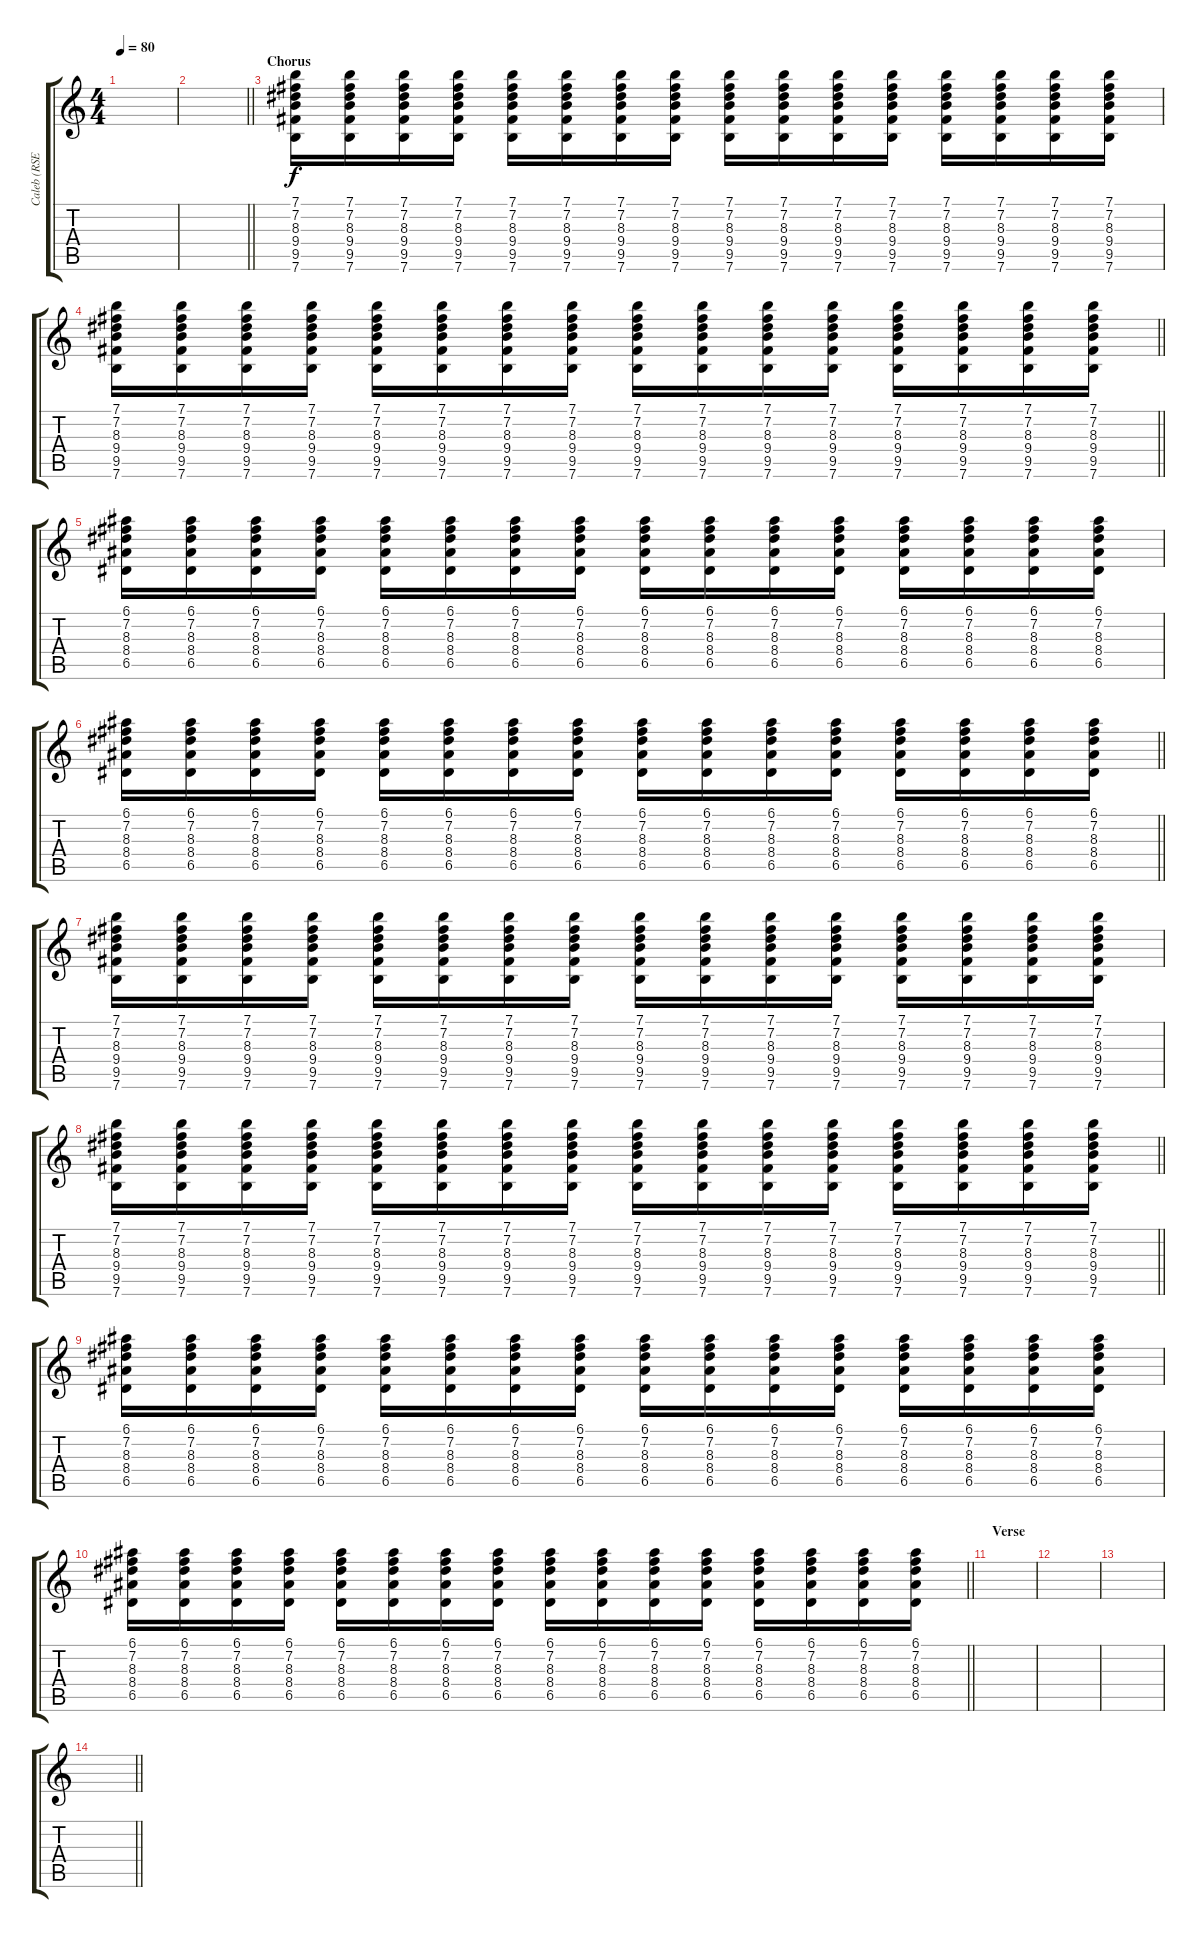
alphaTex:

\track ("Caleb (RSE)" "Caleb (RSE") {instrument overdrivenguitar}
\staff {score tabs}
\tuning (E4 B3 G3 D3 A2 E2) {hide}
\ts (4 4)
\tempo 80
\clef g2
\ks c
|
\barLineRight lightlight
|
\section ("" "Chorus")
(7.1 7.2 8.3 9.4 9.5 7.6).16 (7.1 7.2 8.3 9.4 9.5 7.6).16 (7.1 7.2 8.3 9.4 9.5 7.6).16 (7.1 7.2 8.3 9.4 9.5 7.6).16 (7.1 7.2 8.3 9.4 9.5 7.6).16 (7.1 7.2 8.3 9.4 9.5 7.6).16 (7.1 7.2 8.3 9.4 9.5 7.6).16 (7.1 7.2 8.3 9.4 9.5 7.6).16 (7.1 7.2 8.3 9.4 9.5 7.6).16 (7.1 7.2 8.3 9.4 9.5 7.6).16 (7.1 7.2 8.3 9.4 9.5 7.6).16 (7.1 7.2 8.3 9.4 9.5 7.6).16 (7.1 7.2 8.3 9.4 9.5 7.6).16 (7.1 7.2 8.3 9.4 9.5 7.6).16 (7.1 7.2 8.3 9.4 9.5 7.6).16 (7.1 7.2 8.3 9.4 9.5 7.6).16 |
\barLineRight lightlight
(7.1 7.2 8.3 9.4 9.5 7.6).16 (7.1 7.2 8.3 9.4 9.5 7.6).16 (7.1 7.2 8.3 9.4 9.5 7.6).16 (7.1 7.2 8.3 9.4 9.5 7.6).16 (7.1 7.2 8.3 9.4 9.5 7.6).16 (7.1 7.2 8.3 9.4 9.5 7.6).16 (7.1 7.2 8.3 9.4 9.5 7.6).16 (7.1 7.2 8.3 9.4 9.5 7.6).16 (7.1 7.2 8.3 9.4 9.5 7.6).16 (7.1 7.2 8.3 9.4 9.5 7.6).16 (7.1 7.2 8.3 9.4 9.5 7.6).16 (7.1 7.2 8.3 9.4 9.5 7.6).16 (7.1 7.2 8.3 9.4 9.5 7.6).16 (7.1 7.2 8.3 9.4 9.5 7.6).16 (7.1 7.2 8.3 9.4 9.5 7.6).16 (7.1 7.2 8.3 9.4 9.5 7.6).16 |
(6.1 7.2 8.3 8.4 6.5).16 (6.1 7.2 8.3 8.4 6.5).16 (6.1 7.2 8.3 8.4 6.5).16 (6.1 7.2 8.3 8.4 6.5).16 (6.1 7.2 8.3 8.4 6.5).16 (6.1 7.2 8.3 8.4 6.5).16 (6.1 7.2 8.3 8.4 6.5).16 (6.1 7.2 8.3 8.4 6.5).16 (6.1 7.2 8.3 8.4 6.5).16 (6.1 7.2 8.3 8.4 6.5).16 (6.1 7.2 8.3 8.4 6.5).16 (6.1 7.2 8.3 8.4 6.5).16 (6.1 7.2 8.3 8.4 6.5).16 (6.1 7.2 8.3 8.4 6.5).16 (6.1 7.2 8.3 8.4 6.5).16 (6.1 7.2 8.3 8.4 6.5).16 |
\barLineRight lightlight
(6.1 7.2 8.3 8.4 6.5).16 (6.1 7.2 8.3 8.4 6.5).16 (6.1 7.2 8.3 8.4 6.5).16 (6.1 7.2 8.3 8.4 6.5).16 (6.1 7.2 8.3 8.4 6.5).16 (6.1 7.2 8.3 8.4 6.5).16 (6.1 7.2 8.3 8.4 6.5).16 (6.1 7.2 8.3 8.4 6.5).16 (6.1 7.2 8.3 8.4 6.5).16 (6.1 7.2 8.3 8.4 6.5).16 (6.1 7.2 8.3 8.4 6.5).16 (6.1 7.2 8.3 8.4 6.5).16 (6.1 7.2 8.3 8.4 6.5).16 (6.1 7.2 8.3 8.4 6.5).16 (6.1 7.2 8.3 8.4 6.5).16 (6.1 7.2 8.3 8.4 6.5).16 |
(7.1 7.2 8.3 9.4 9.5 7.6).16 (7.1 7.2 8.3 9.4 9.5 7.6).16 (7.1 7.2 8.3 9.4 9.5 7.6).16 (7.1 7.2 8.3 9.4 9.5 7.6).16 (7.1 7.2 8.3 9.4 9.5 7.6).16 (7.1 7.2 8.3 9.4 9.5 7.6).16 (7.1 7.2 8.3 9.4 9.5 7.6).16 (7.1 7.2 8.3 9.4 9.5 7.6).16 (7.1 7.2 8.3 9.4 9.5 7.6).16 (7.1 7.2 8.3 9.4 9.5 7.6).16 (7.1 7.2 8.3 9.4 9.5 7.6).16 (7.1 7.2 8.3 9.4 9.5 7.6).16 (7.1 7.2 8.3 9.4 9.5 7.6).16 (7.1 7.2 8.3 9.4 9.5 7.6).16 (7.1 7.2 8.3 9.4 9.5 7.6).16 (7.1 7.2 8.3 9.4 9.5 7.6).16 |
\barLineRight lightlight
(7.1 7.2 8.3 9.4 9.5 7.6).16 (7.1 7.2 8.3 9.4 9.5 7.6).16 (7.1 7.2 8.3 9.4 9.5 7.6).16 (7.1 7.2 8.3 9.4 9.5 7.6).16 (7.1 7.2 8.3 9.4 9.5 7.6).16 (7.1 7.2 8.3 9.4 9.5 7.6).16 (7.1 7.2 8.3 9.4 9.5 7.6).16 (7.1 7.2 8.3 9.4 9.5 7.6).16 (7.1 7.2 8.3 9.4 9.5 7.6).16 (7.1 7.2 8.3 9.4 9.5 7.6).16 (7.1 7.2 8.3 9.4 9.5 7.6).16 (7.1 7.2 8.3 9.4 9.5 7.6).16 (7.1 7.2 8.3 9.4 9.5 7.6).16 (7.1 7.2 8.3 9.4 9.5 7.6).16 (7.1 7.2 8.3 9.4 9.5 7.6).16 (7.1 7.2 8.3 9.4 9.5 7.6).16 |
(6.1 7.2 8.3 8.4 6.5).16 (6.1 7.2 8.3 8.4 6.5).16 (6.1 7.2 8.3 8.4 6.5).16 (6.1 7.2 8.3 8.4 6.5).16 (6.1 7.2 8.3 8.4 6.5).16 (6.1 7.2 8.3 8.4 6.5).16 (6.1 7.2 8.3 8.4 6.5).16 (6.1 7.2 8.3 8.4 6.5).16 (6.1 7.2 8.3 8.4 6.5).16 (6.1 7.2 8.3 8.4 6.5).16 (6.1 7.2 8.3 8.4 6.5).16 (6.1 7.2 8.3 8.4 6.5).16 (6.1 7.2 8.3 8.4 6.5).16 (6.1 7.2 8.3 8.4 6.5).16 (6.1 7.2 8.3 8.4 6.5).16 (6.1 7.2 8.3 8.4 6.5).16 |
\barLineRight lightlight
(6.1 7.2 8.3 8.4 6.5).16 (6.1 7.2 8.3 8.4 6.5).16 (6.1 7.2 8.3 8.4 6.5).16 (6.1 7.2 8.3 8.4 6.5).16 (6.1 7.2 8.3 8.4 6.5).16 (6.1 7.2 8.3 8.4 6.5).16 (6.1 7.2 8.3 8.4 6.5).16 (6.1 7.2 8.3 8.4 6.5).16 (6.1 7.2 8.3 8.4 6.5).16 (6.1 7.2 8.3 8.4 6.5).16 (6.1 7.2 8.3 8.4 6.5).16 (6.1 7.2 8.3 8.4 6.5).16 (6.1 7.2 8.3 8.4 6.5).16 (6.1 7.2 8.3 8.4 6.5).16 (6.1 7.2 8.3 8.4 6.5).16 (6.1 7.2 8.3 8.4 6.5).16 |
\section ("" "Verse")
|
|
|
\barLineRight lightlight
